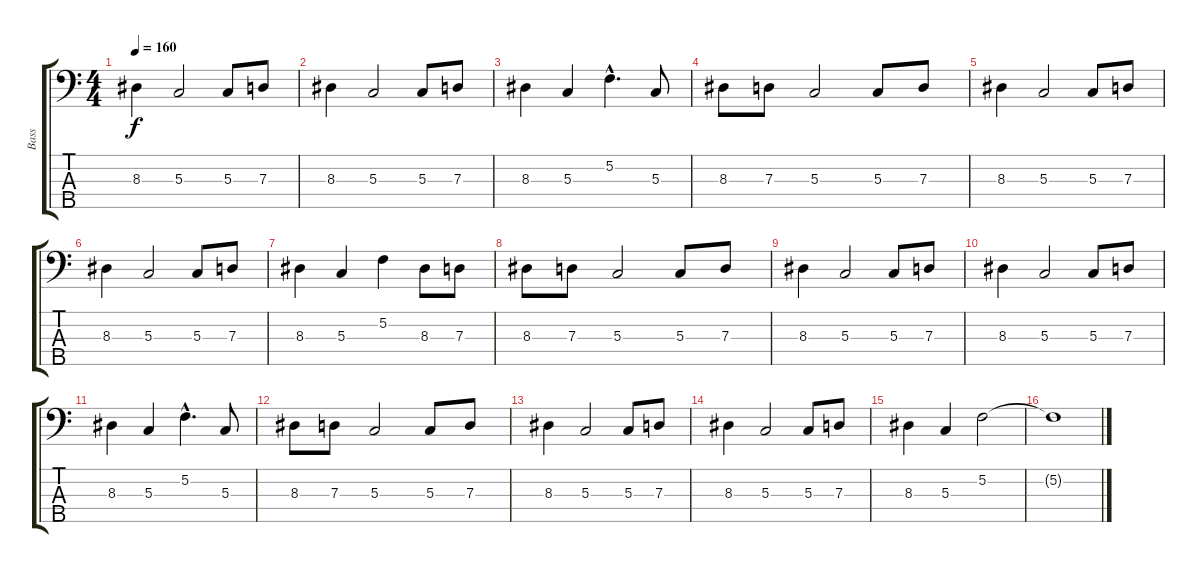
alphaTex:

\track ("Bass" "Bass") {instrument electricbassfinger}
\staff {score tabs}
\tuning (F2 C2 G1 D1 A0) {hide}
\ts (4 4)
\tempo 160
\clef f4
\ks c
8.3.4{dy f} 5.3.2 5.3.8 7.3.8 |
8.3.4 5.3.2 5.3.8 7.3.8 |
8.3.4 5.3.4 5.2{hac}.4{d} 5.3.8 |
8.3.8 7.3.8 5.3.2 5.3.8 7.3.8 |
8.3.4 5.3.2 5.3.8 7.3.8 |
8.3.4 5.3.2 5.3.8 7.3.8 |
8.3.4 5.3.4 5.2.4 8.3.8 7.3.8 |
8.3.8 7.3.8 5.3.2 5.3.8 7.3.8 |
8.3.4 5.3.2 5.3.8 7.3.8 |
8.3.4 5.3.2 5.3.8 7.3.8 |
8.3.4 5.3.4 5.2{hac}.4{d} 5.3.8 |
8.3.8 7.3.8 5.3.2 5.3.8 7.3.8 |
8.3.4 5.3.2 5.3.8 7.3.8 |
8.3.4 5.3.2 5.3.8 7.3.8 |
8.3.4 5.3.4 5.2.2 |
5.2{t}.1
